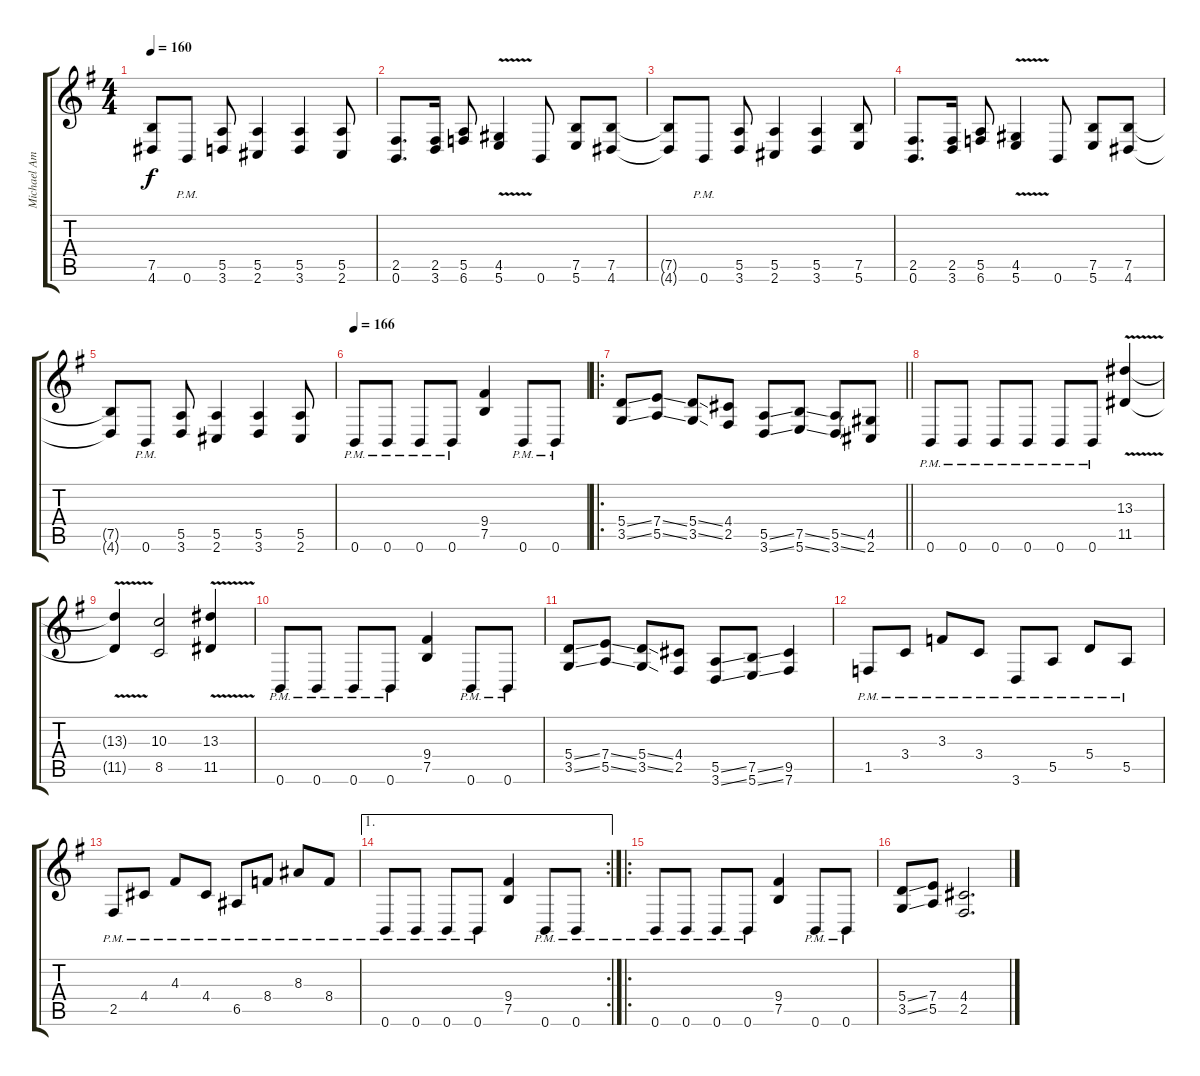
\track ("Michael Amott (Rhythm)" "Michael Am") {instrument distortionguitar}
\staff {score tabs}
\tuning (B3 Gb3 D3 A2 E2 B1) {hide}
\ts (4 4)
\tempo 160
\clef g2
\ks g
(7.5{t} 4.6{t}).8{dy f} 0.6{pm}.8 (5.5 3.6).8 (5.5 2.6).4 (5.5 3.6).4 (5.5 2.6).8 |
(2.5 0.6).8{d} (2.5 3.6).16 (5.5 6.6).8 (4.5{v} 5.6{v}).4 0.6.8 (7.5 5.6).8 (7.5 4.6).8 |
(7.5{t} 4.6{t}).8 0.6{pm}.8 (5.5 3.6).8 (5.5 2.6).4 (5.5 3.6).4 (7.5 5.6).8 |
(2.5 0.6).8{d} (2.5 3.6).16 (5.5 6.6).8 (4.5{v} 5.6{v}).4 0.6.8 (7.5 5.6).8 (7.5 4.6).8 |
(7.5{t} 4.6{t}).8 0.6{pm}.8 (5.5 3.6).8 (5.5 2.6).4 (5.5 3.6).4 (5.5 2.6).8 |
\tempo 166
0.6{pm}.8 0.6{pm}.8 0.6{pm}.8 0.6{pm}.8 (9.4 7.5).4 0.6{pm}.8 0.6{pm}.8 |
\ro
\barLineRight lightlight
(5.4{ss} 3.5{ss}).8 (7.4{ss} 5.5{ss}).8 (5.4{ss} 3.5{ss}).8 (4.4 2.5).8 (5.5{ss} 3.6{ss}).8 (7.5{ss} 5.6{ss}).8 (5.5{ss} 3.6{ss}).8 (4.5 2.6).8 |
0.6{pm}.8 0.6{pm}.8 0.6{pm}.8 0.6{pm}.8 0.6{pm}.8 0.6{pm}.8 (13.3{v} 11.5{v}).4 |
(13.3{t} 11.5{t}).4 (10.3 8.5).2 (13.3{v} 11.5{v}).4 |
0.6{pm}.8 0.6{pm}.8 0.6{pm}.8 0.6{pm}.8 (9.4 7.5).4 0.6{pm}.8 0.6{pm}.8 |
(5.4{ss} 3.5{ss}).8 (7.4{ss} 5.5{ss}).8 (5.4{ss} 3.5{ss}).8 (4.4 2.5).8 (5.5{ss} 3.6{ss}).8 (7.5{ss} 5.6{ss}).8 (9.5 7.6).4 |
1.5{pm}.8 3.4{pm}.8 3.3{pm}.8 3.4{pm}.8 3.6{pm}.8 5.5{pm}.8 5.4{pm}.8 5.5{pm}.8 |
2.5{pm}.8 4.4{pm}.8 4.3{pm}.8 4.4{pm}.8 6.5{pm}.8 8.4{pm}.8 8.3{pm}.8 8.4{pm}.8 |
\ae 1
\rc 2
0.6{pm}.8 0.6{pm}.8 0.6{pm}.8 0.6{pm}.8 (9.4 7.5).4 0.6{pm}.8 0.6{pm}.8 |
\ro
0.6{pm}.8 0.6{pm}.8 0.6{pm}.8 0.6{pm}.8 (9.4 7.5).4 0.6{pm}.8 0.6{pm}.8 |
(5.4{ss} 3.5{ss}).8 (7.4 5.5).8 (4.4 2.5).2{d}
